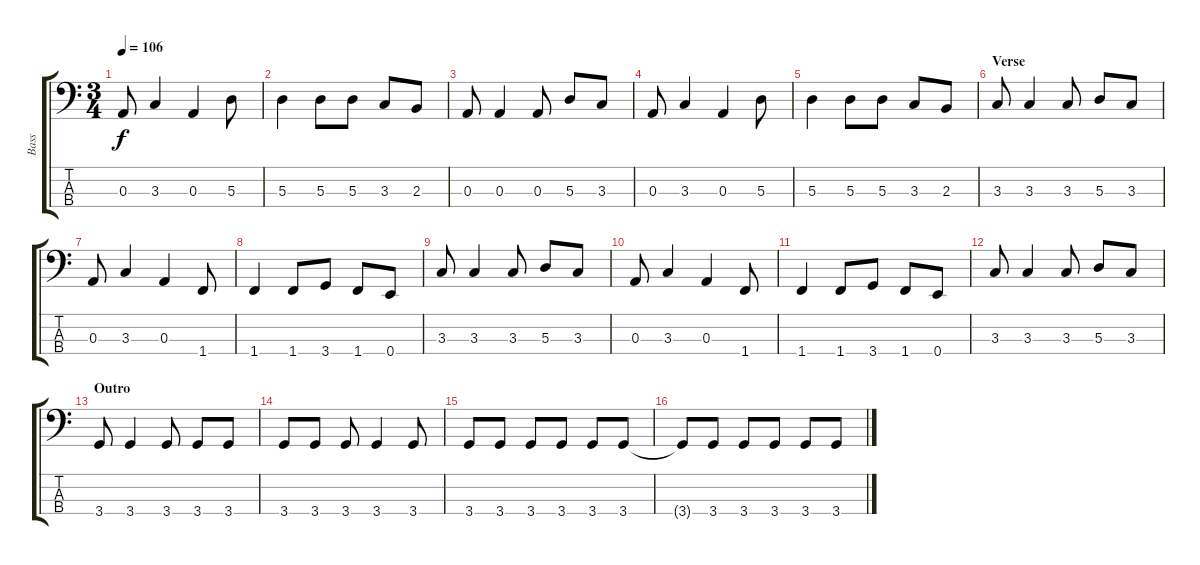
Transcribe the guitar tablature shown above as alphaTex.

\track ("Bass" "Bass") {instrument electricbassfinger}
\staff {score tabs}
\tuning (G2 D2 A1 E1) {hide}
\ts (3 4)
\tempo 106
\clef f4
\ks c
0.3.8{dy f} 3.3.4 0.3.4 5.3.8 |
5.3.4 5.3.8 5.3.8 3.3.8 2.3.8 |
0.3.8 0.3.4 0.3.8 5.3.8 3.3.8 |
0.3.8 3.3.4 0.3.4 5.3.8 |
5.3.4 5.3.8 5.3.8 3.3.8 2.3.8 |
\section ("" "Verse")
3.3.8 3.3.4 3.3.8 5.3.8 3.3.8 |
0.3.8 3.3.4 0.3.4 1.4.8 |
1.4.4 1.4.8 3.4.8 1.4.8 0.4.8 |
3.3.8 3.3.4 3.3.8 5.3.8 3.3.8 |
0.3.8 3.3.4 0.3.4 1.4.8 |
1.4.4 1.4.8 3.4.8 1.4.8 0.4.8 |
3.3.8 3.3.4 3.3.8 5.3.8 3.3.8 |
\section ("" "Outro")
3.4.8 3.4.4 3.4.8 3.4.8 3.4.8 |
3.4.8 3.4.8 3.4.8 3.4.4 3.4.8 |
3.4.8 3.4.8 3.4.8 3.4.8 3.4.8 3.4.8 |
3.4{t}.8 3.4.8 3.4.8 3.4.8 3.4.8 3.4.8
